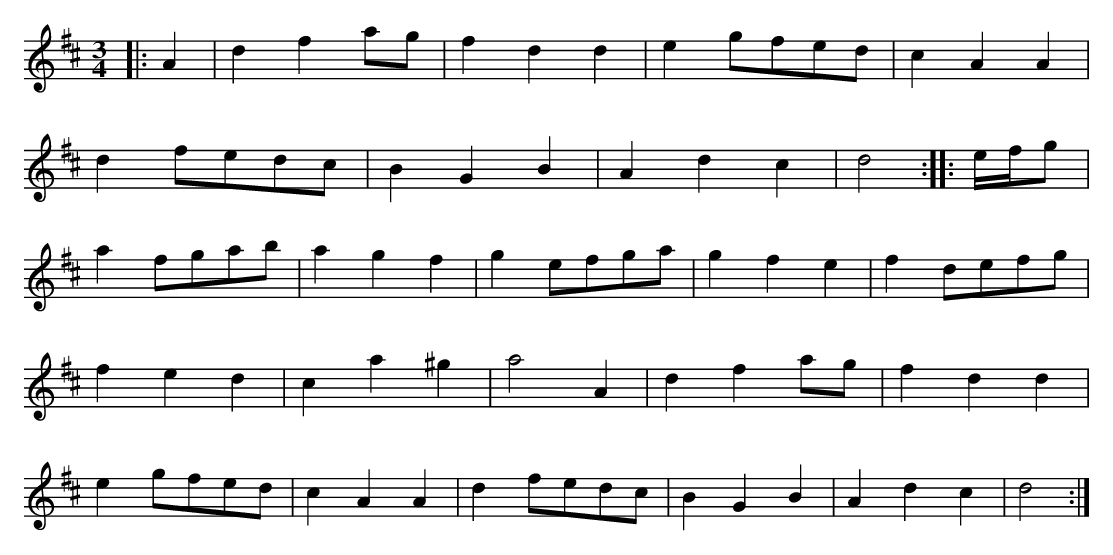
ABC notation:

X:1
M:3/4
K:D
|:A2|d2f2ag|f2d2d2|e2 gfed|c2A2A2|
d2fedc|B2G2B2|A2d2c2|d4:|:e/f/g|
a2fgab|a2g2f2|g2efga|g2f2e2|f2defg|
f2e2d2|c2a2^g2|a4 A2|d2f2ag|f2d2d2|
e2gfed|c2A2A2|d2fedc|B2G2B2|A2d2c2|d4:|
